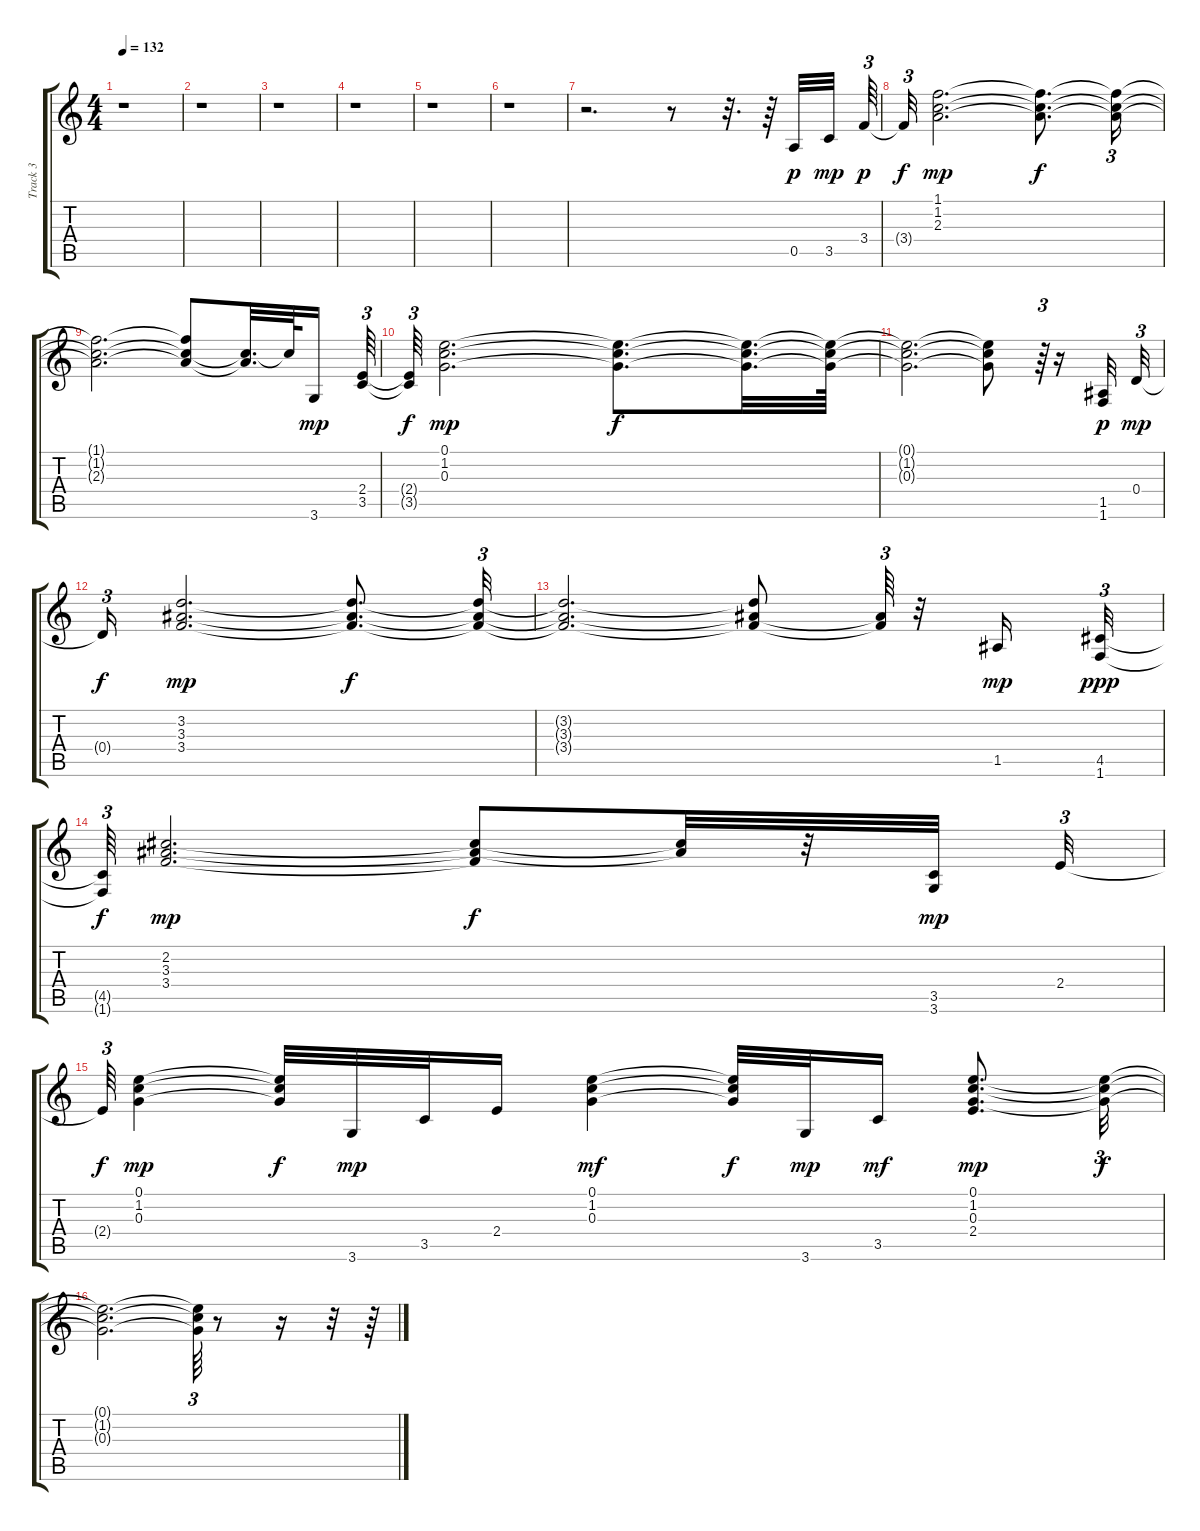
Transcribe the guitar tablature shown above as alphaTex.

\track ("Track 3" "Track 3") {instrument acousticguitarsteel}
\staff {score tabs}
\tuning (E4 B3 G3 D3 A2 E2) {hide}
\ts (4 4)
\tempo 132
\clef g2
\ks c
r.1{dy f} |
r.1 |
r.1 |
r.1 |
r.1 |
r.1 |
r.2{d} r.8 r.32{d} r.64 0.5.32{dy p} 3.5.32{dy mp} 3.4.64{tu (3 2) dy p} |
3.4{t}.32{tu (3 2) dy f} (1.1 1.2 2.3).2{d dy mp} (1.1{t} 1.2{t} 2.3{t}).8{d dy f} (1.1{t} 1.2{t} 2.3{t}).16{tu (3 2)} |
(1.1{t} 1.2{t} 2.3{t}).2{d} (1.1{t} 1.2{t} 2.3{t}).8 (1.2{t} 2.3{t}).32{d} 1.2{t}.64 3.6.16{dy mp} (2.4 3.5).64{tu (3 2)} |
(2.4{t} 3.5{t}).64{tu (3 2) dy f} (0.1 1.2 0.3).2{d dy mp} (0.1{t} 1.2{t} 0.3{t}).8{d dy f} (0.1{t} 1.2{t} 0.3{t}).32{d} (0.1{t} 1.2{t} 0.3{t}).64 |
(0.1{t} 1.2{t} 0.3{t}).2{d} (0.1{t} 1.2{t} 0.3{t}).8 r.64{tu (3 2)} r.16 (1.5 1.6).32{dy p} 0.4.32{tu (3 2) dy mp} |
0.4{t}.16{tu (3 2) dy f} (3.2 3.3 3.4).2{d dy mp} (3.2{t} 3.3{t} 3.4{t}).8{d dy f} (3.2{t} 3.3{t} 3.4{t}).32{tu (3 2)} |
(3.2{t} 3.3{t} 3.4{t}).2{d} (3.2{t} 3.3{t} 3.4{t}).8 (3.3{t} 3.4{t}).64{tu (3 2)} r.32 1.5.16{dy mp} (4.5 1.6).32{tu (3 2) dy ppp} |
(4.5{t} 1.6{t}).64{tu (3 2) dy f} (2.2 3.3 3.4).2{d dy mp} (2.2{t} 3.3{t} 3.4{t}).8{dy f} (2.2{t} 3.3{t}).32 r.32 (3.5 3.6).32{dy mp} 2.4.32{tu (3 2)} |
2.4{t}.64{tu (3 2) dy f} (0.1 1.2 0.3).4{dy mp} (0.1{t} 1.2{t} 0.3{t}).32{dy f} 3.6.32{dy mp} 3.5.32 2.4.16 (0.1 1.2 0.3).4{dy mf} (0.1{t} 1.2{t} 0.3{t}).32{dy f} 3.6.32{dy mp} 3.5.16{dy mf} (0.1 1.2 0.3 2.4).8{d dy mp} (0.1{t} 1.2{t} 0.3{t}).32{tu (3 2) dy f} |
(0.1{t} 1.2{t} 0.3{t}).2{d} (0.1{t} 1.2{t} 0.3{t}).64{tu (3 2)} r.8 r.16 r.32 r.64
